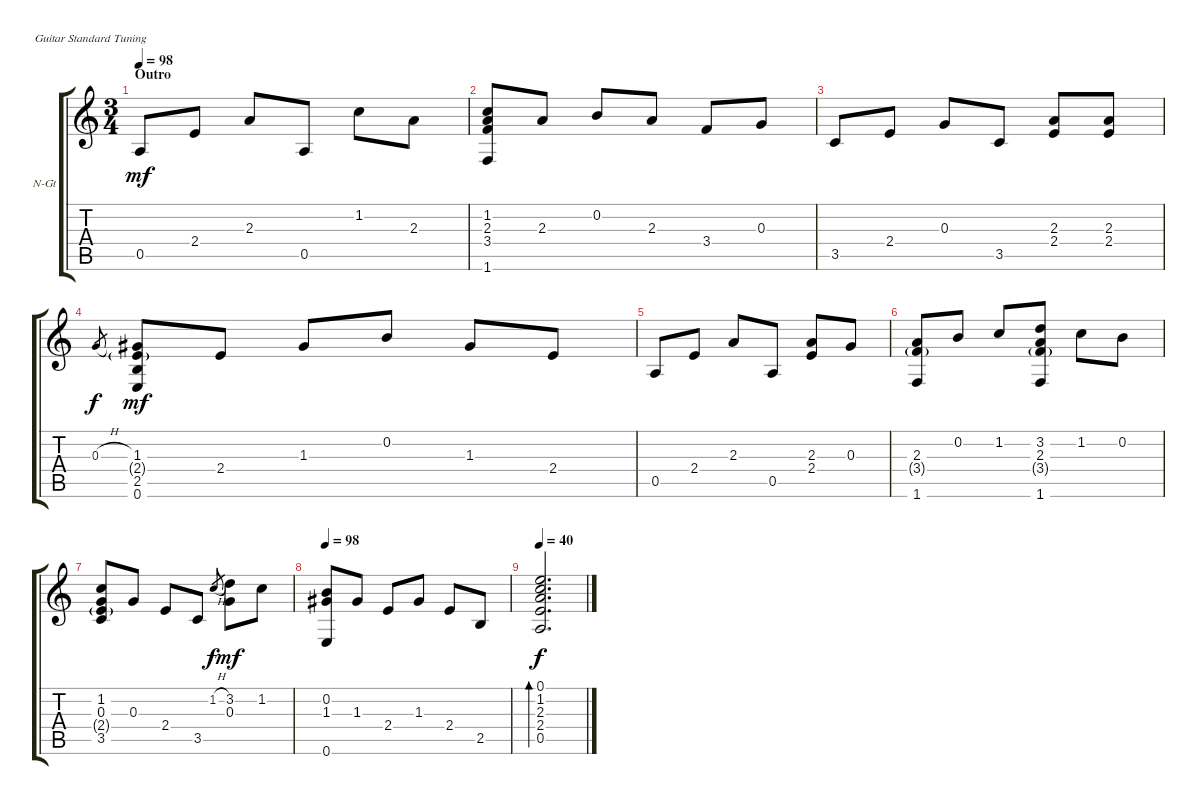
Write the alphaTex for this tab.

\bracketExtendMode groupsimilarinstruments
\firstSystemTrackNameOrientation horizontal
\otherSystemsTrackNameOrientation horizontal
\track ("Guitar" "N-Gt") {solo instrument acousticguitarnylon}
\staff {score tabs}
\tuning (E4 B3 G3 D3 A2 E2)
\ts (3 4)
\section ("" "Outro")
\tempo 98
\clef g2
\ks c
0.5.8{dy mf} 2.4.8 2.3.8 0.5.8 1.2.8 2.3.8 |
(1.2 2.3 3.4 1.6).8 2.3.8 0.2.8 2.3.8 3.4.8 0.3.8 |
3.5.8 2.4.8 0.3.8 3.5.8 (2.3 2.4).8 (2.3 2.4).8 |
0.3{h}.8{gr dy f} (1.3 2.4{g} 2.5 0.6).8{dy mf} 2.4.8 1.3.8 0.2.8 1.3.8 2.4.8 |
0.5.8 2.4.8 2.3.8 0.5.8 (2.3 2.4).8 0.3.8 |
(2.3 3.4{g} 1.6).8 0.2.8 1.2.8 (3.2 2.3 3.4{g} 1.6).8 1.2.8 0.2.8 |
(1.2 0.3 2.4{g} 3.5).8 0.3.8 2.4.8 3.5.8 1.2{h}.8{gr dy f} (3.2 0.3).8{dy mf} 1.2.8 |
\tempo 98
(0.2 1.3 0.6).8 1.3.8 2.4.8 1.3.8 2.4.8 2.5.8 |
\tempo 40
(0.1 1.2 2.3 2.4 0.5).2{d bd 60 dy f}
